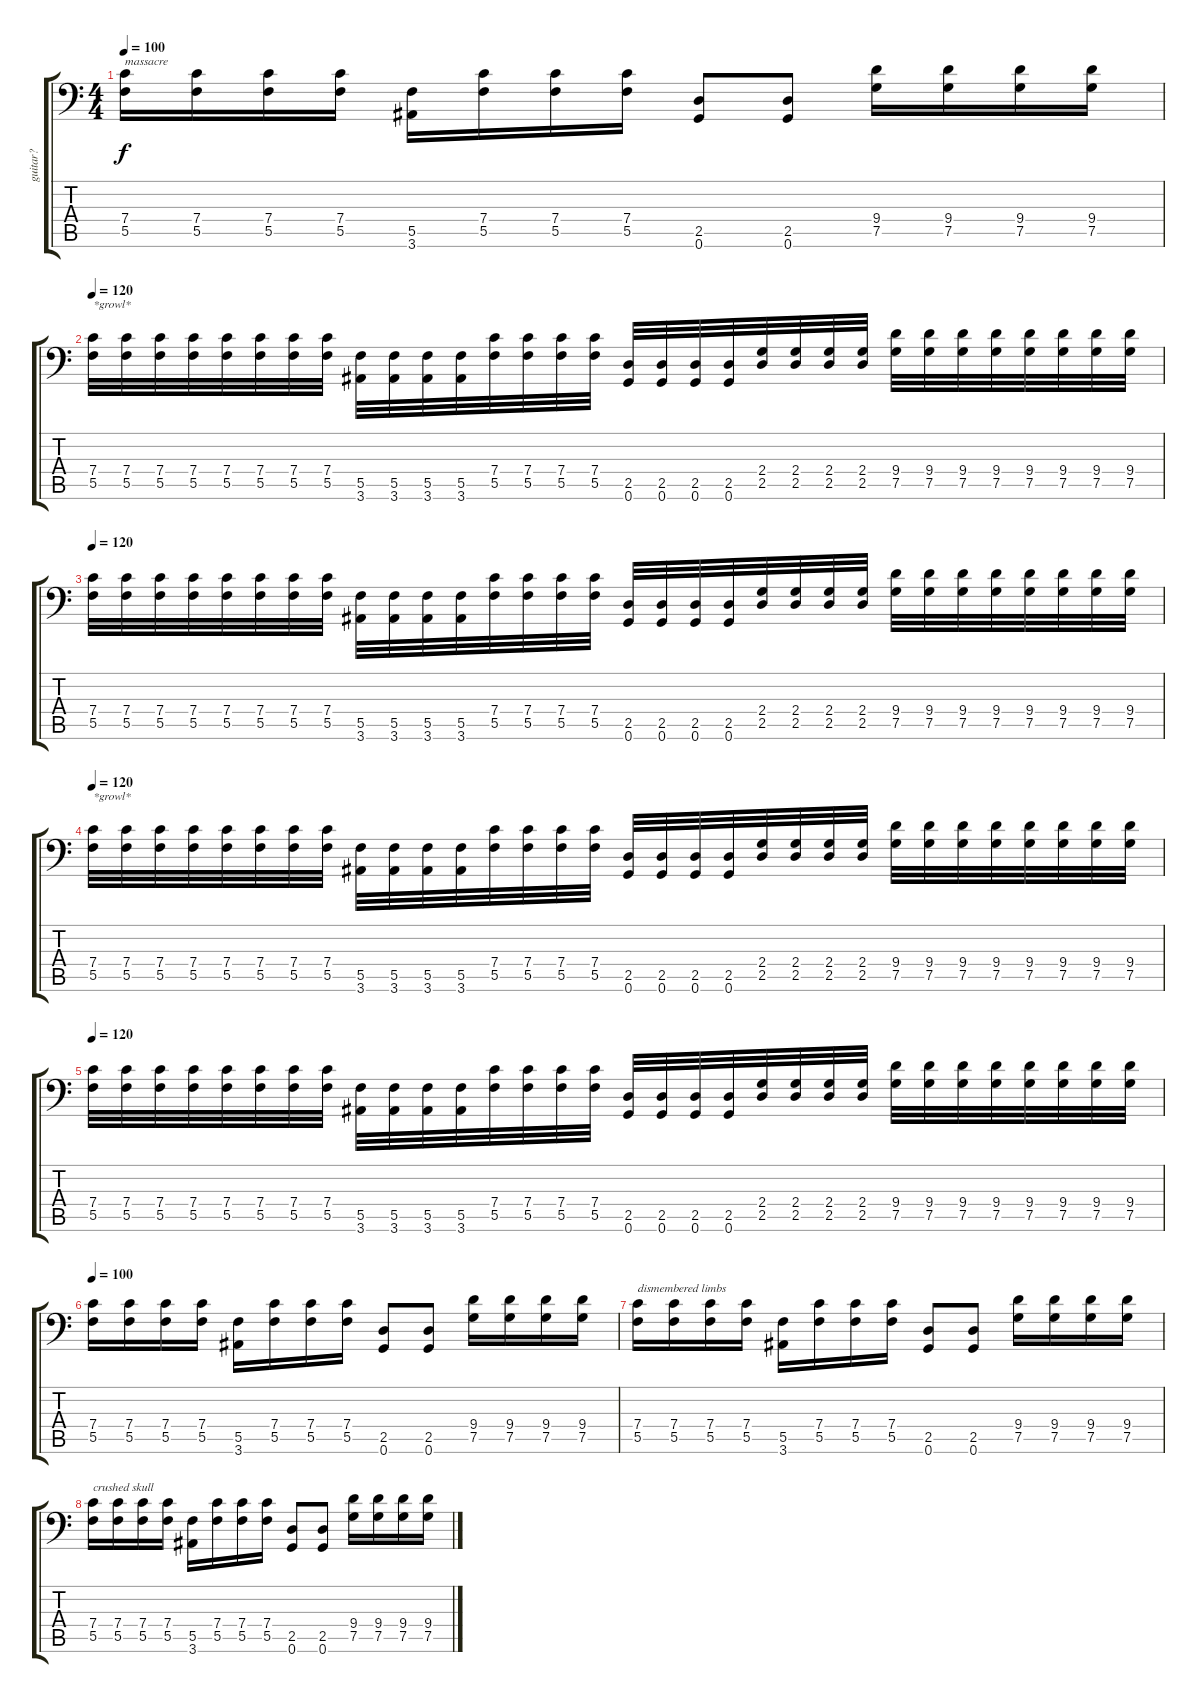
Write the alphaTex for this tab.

\track ("guitar?" "guitar?") {instrument distortionguitar}
\staff {score tabs}
\tuning (G3 D3 Bb2 F2 C2 G1) {hide}
\ts (4 4)
\tempo 100
\clef f4
\ks c
(7.4 5.5).16{txt "massacre" dy f} (7.4 5.5).16 (7.4 5.5).16 (7.4 5.5).16 (5.5 3.6).16 (7.4 5.5).16 (7.4 5.5).16 (7.4 5.5).16 (2.5 0.6).8 (2.5 0.6).8 (9.4 7.5).16 (9.4 7.5).16 (9.4 7.5).16 (9.4 7.5).16 |
\tempo 120
(7.4 5.5).32{txt "*growl*"} (7.4 5.5).32 (7.4 5.5).32 (7.4 5.5).32 (7.4 5.5).32 (7.4 5.5).32 (7.4 5.5).32 (7.4 5.5).32 (5.5 3.6).32 (5.5 3.6).32 (5.5 3.6).32 (5.5 3.6).32 (7.4 5.5).32 (7.4 5.5).32 (7.4 5.5).32 (7.4 5.5).32 (2.5 0.6).32 (2.5 0.6).32 (2.5 0.6).32 (2.5 0.6).32 (2.4 2.5).32 (2.4 2.5).32 (2.4 2.5).32 (2.4 2.5).32 (9.4 7.5).32 (9.4 7.5).32 (9.4 7.5).32 (9.4 7.5).32 (9.4 7.5).32 (9.4 7.5).32 (9.4 7.5).32 (9.4 7.5).32 |
\tempo 120
(7.4 5.5).32 (7.4 5.5).32 (7.4 5.5).32 (7.4 5.5).32 (7.4 5.5).32 (7.4 5.5).32 (7.4 5.5).32 (7.4 5.5).32 (5.5 3.6).32 (5.5 3.6).32 (5.5 3.6).32 (5.5 3.6).32 (7.4 5.5).32 (7.4 5.5).32 (7.4 5.5).32 (7.4 5.5).32 (2.5 0.6).32 (2.5 0.6).32 (2.5 0.6).32 (2.5 0.6).32 (2.4 2.5).32 (2.4 2.5).32 (2.4 2.5).32 (2.4 2.5).32 (9.4 7.5).32 (9.4 7.5).32 (9.4 7.5).32 (9.4 7.5).32 (9.4 7.5).32 (9.4 7.5).32 (9.4 7.5).32 (9.4 7.5).32 |
\tempo 120
(7.4 5.5).32{txt "*growl*"} (7.4 5.5).32 (7.4 5.5).32 (7.4 5.5).32 (7.4 5.5).32 (7.4 5.5).32 (7.4 5.5).32 (7.4 5.5).32 (5.5 3.6).32 (5.5 3.6).32 (5.5 3.6).32 (5.5 3.6).32 (7.4 5.5).32 (7.4 5.5).32 (7.4 5.5).32 (7.4 5.5).32 (2.5 0.6).32 (2.5 0.6).32 (2.5 0.6).32 (2.5 0.6).32 (2.4 2.5).32 (2.4 2.5).32 (2.4 2.5).32 (2.4 2.5).32 (9.4 7.5).32 (9.4 7.5).32 (9.4 7.5).32 (9.4 7.5).32 (9.4 7.5).32 (9.4 7.5).32 (9.4 7.5).32 (9.4 7.5).32 |
\tempo 120
(7.4 5.5).32 (7.4 5.5).32 (7.4 5.5).32 (7.4 5.5).32 (7.4 5.5).32 (7.4 5.5).32 (7.4 5.5).32 (7.4 5.5).32 (5.5 3.6).32 (5.5 3.6).32 (5.5 3.6).32 (5.5 3.6).32 (7.4 5.5).32 (7.4 5.5).32 (7.4 5.5).32 (7.4 5.5).32 (2.5 0.6).32 (2.5 0.6).32 (2.5 0.6).32 (2.5 0.6).32 (2.4 2.5).32 (2.4 2.5).32 (2.4 2.5).32 (2.4 2.5).32 (9.4 7.5).32 (9.4 7.5).32 (9.4 7.5).32 (9.4 7.5).32 (9.4 7.5).32 (9.4 7.5).32 (9.4 7.5).32 (9.4 7.5).32 |
\tempo 100
(7.4 5.5).16 (7.4 5.5).16 (7.4 5.5).16 (7.4 5.5).16 (5.5 3.6).16 (7.4 5.5).16 (7.4 5.5).16 (7.4 5.5).16 (2.5 0.6).8 (2.5 0.6).8 (9.4 7.5).16 (9.4 7.5).16 (9.4 7.5).16 (9.4 7.5).16 |
(7.4 5.5).16{txt "dismembered limbs"} (7.4 5.5).16 (7.4 5.5).16 (7.4 5.5).16 (5.5 3.6).16 (7.4 5.5).16 (7.4 5.5).16 (7.4 5.5).16 (2.5 0.6).8 (2.5 0.6).8 (9.4 7.5).16 (9.4 7.5).16 (9.4 7.5).16 (9.4 7.5).16 |
(7.4 5.5).16{txt "crushed skull"} (7.4 5.5).16 (7.4 5.5).16 (7.4 5.5).16 (5.5 3.6).16 (7.4 5.5).16 (7.4 5.5).16 (7.4 5.5).16 (2.5 0.6).8 (2.5 0.6).8 (9.4 7.5).16 (9.4 7.5).16 (9.4 7.5).16 (9.4 7.5).16
